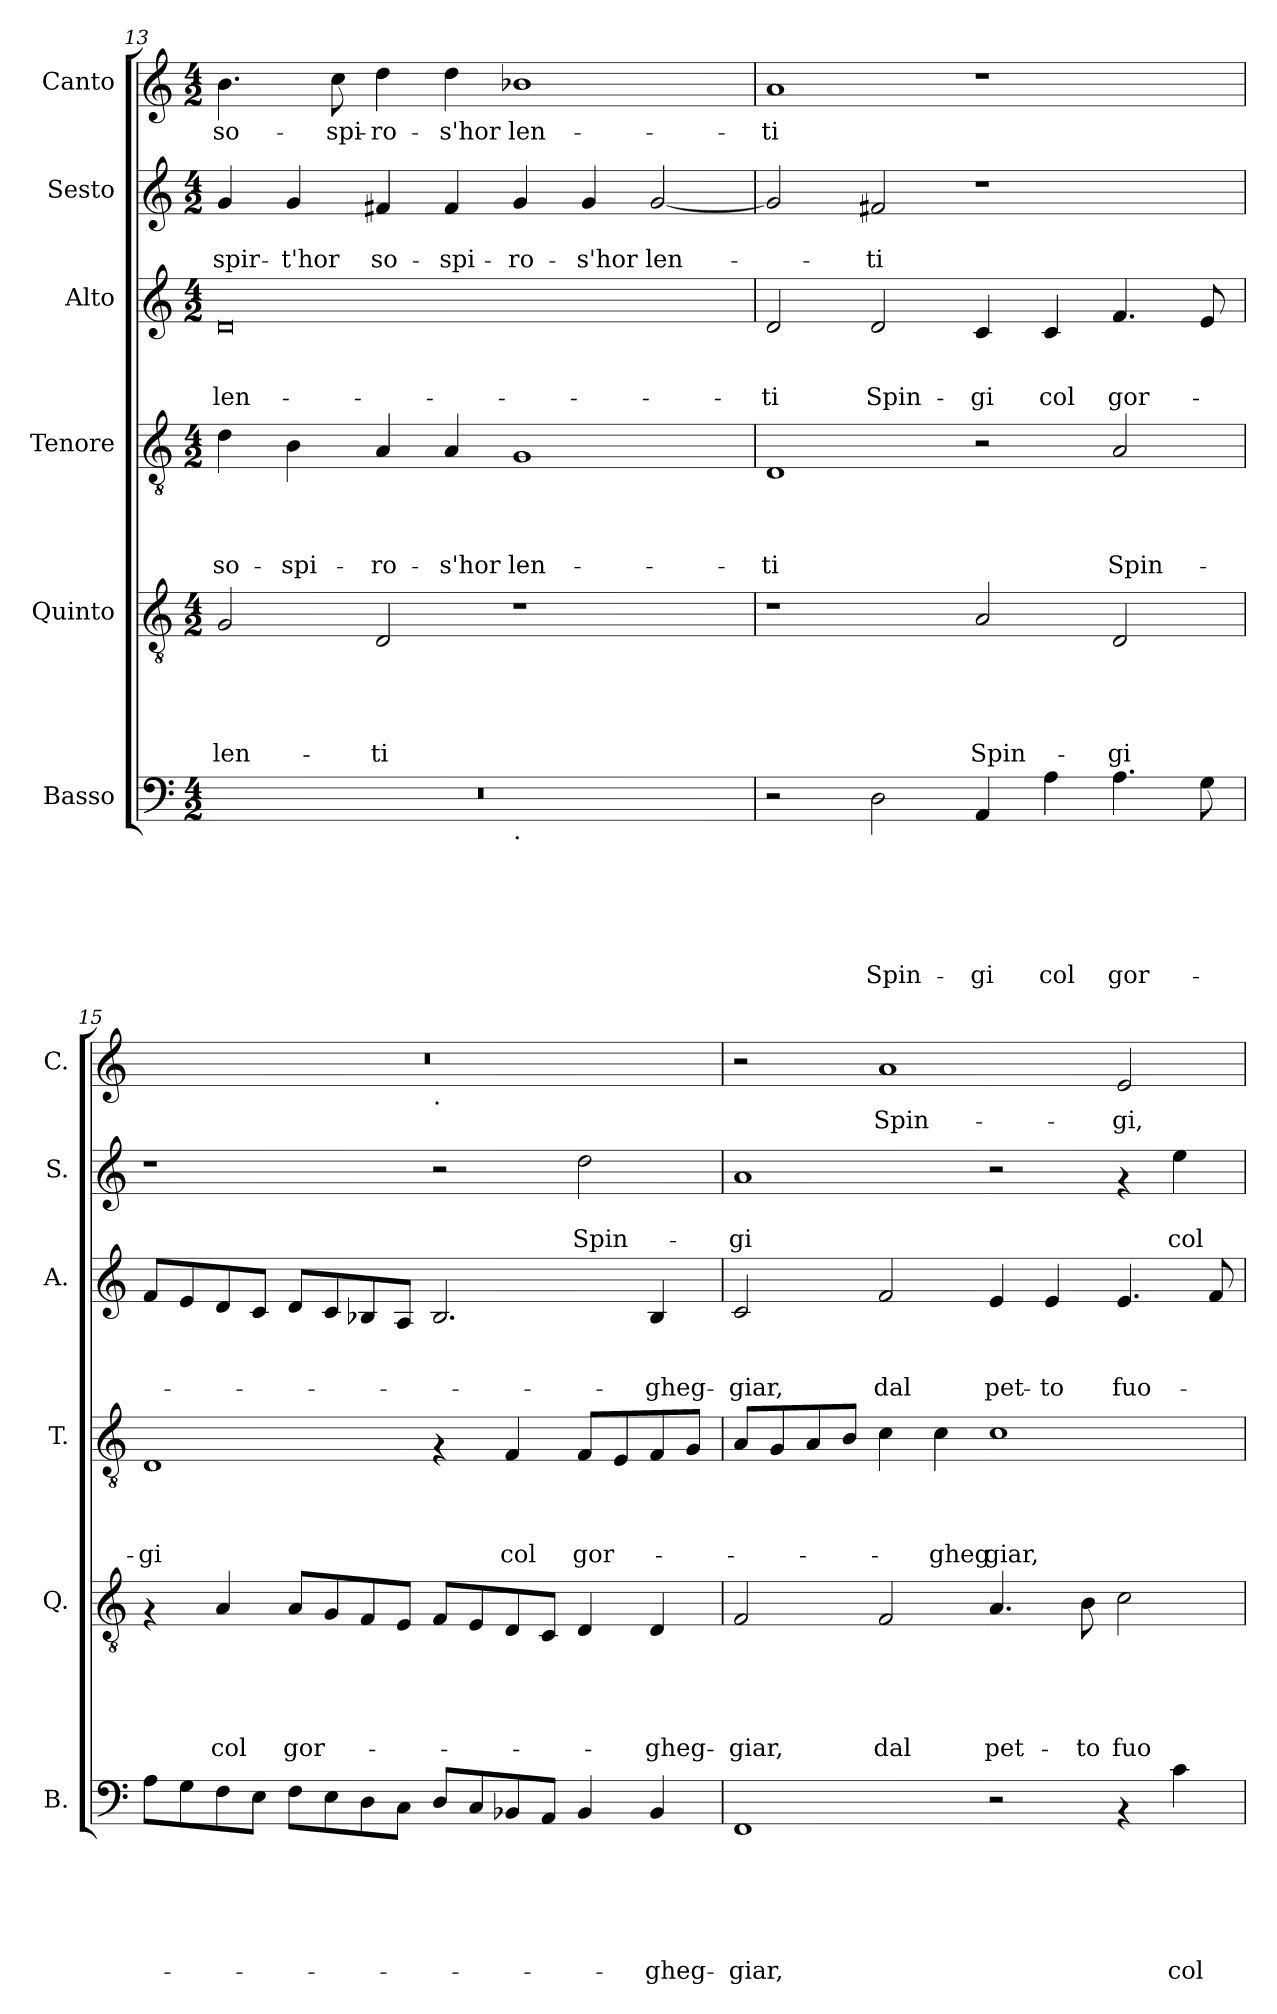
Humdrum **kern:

**kern	**text	**text	**text	**text	**text	**text	**kern	**text	**text	**text	**text	**text	**kern	**text	**text	**text	**text	**kern	**text	**text	**text	**kern	**text	**text	**kern	**text
*part6	*part6	*part6	*part6	*part6	*part6	*part6	*part5	*part5	*part5	*part5	*part5	*part5	*part4	*part4	*part4	*part4	*part4	*part3	*part3	*part3	*part3	*part2	*part2	*part2	*part1	*part1
*staff6	*staff6	*staff6	*staff6	*staff6	*staff6	*staff6	*staff5	*staff5	*staff5	*staff5	*staff5	*staff5	*staff4	*staff4	*staff4	*staff4	*staff4	*staff3	*staff3	*staff3	*staff3	*staff2	*staff2	*staff2	*staff1	*staff1
*I"Basso	*	*	*	*	*	*	*I"Quinto	*	*	*	*	*	*I"Tenore	*	*	*	*	*I"Alto	*	*	*	*I"Sesto	*	*	*I"Canto	*
*I'B.	*	*	*	*	*	*	*I'Q.	*	*	*	*	*	*I'T.	*	*	*	*	*I'A.	*	*	*	*I'S.	*	*	*I'C.	*
*clefF4	*	*	*	*	*	*	*clefGv2	*	*	*	*	*	*clefGv2	*	*	*	*	*clefG2	*	*	*	*clefG2	*	*	*clefG2	*
*k[]	*	*	*	*	*	*	*k[]	*	*	*	*	*	*k[]	*	*	*	*	*k[]	*	*	*	*k[]	*	*	*k[]	*
*C:	*	*	*	*	*	*	*C:	*	*	*	*	*	*C:	*	*	*	*	*C:	*	*	*	*C:	*	*	*C:	*
*M4/2	*	*	*	*	*	*	*M4/2	*	*	*	*	*	*M4/2	*	*	*	*	*M4/2	*	*	*	*M4/2	*	*	*M4/2	*
=13	=13	=13	=13	=13	=13	=13	=13	=13	=13	=13	=13	=13	=13	=13	=13	=13	=13	=13	=13	=13	=13	=13	=13	=13	=13	=13
!	!	!	!	!	!	!	!	!	!	!	!	!LO:LY:b	!	!	!	!	!LO:LY:b	!	!	!	!LO:LY:b	!	!	!LO:LY:b	!	!LO:LY:b
*^	*	*	*	*	*	*	*	*	*	*	*	*	*	*	*	*	*	*	*	*	*	*	*	*	*	*
0r	1ryy	.	.	.	.	.	.	2G/	.	.	.	.	len-	4d\	.	.	.	so-	0d	.	.	len-	4g/	.	spir-	4.b\	so-
!	!	!	!	!	!	!	!	!	!	!	!	!	!	!	!	!	!	!LO:LY:b	!	!	!	!	!	!	!LO:LY:b	!	!
.	.	.	.	.	.	.	.	.	.	.	.	.	.	4B\	.	.	.	-spi-	.	.	.	.	4g/	.	-t'hor	.	.
!	!	!	!	!	!	!	!	!	!	!	!	!	!	!	!	!	!	!	!	!	!	!	!	!	!	!	!LO:LY:b
.	.	.	.	.	.	.	.	.	.	.	.	.	.	.	.	.	.	.	.	.	.	.	.	.	.	8cc\	-spi-
!	!	!	!	!	!	!	!	!	!	!	!	!	!LO:LY:b	!	!	!	!	!LO:LY:b	!	!	!	!	!	!	!LO:LY:b	!	!LO:LY:b
.	.	.	.	.	.	.	.	2D/	.	.	.	.	-ti	4A/	.	.	.	-ro-	.	.	.	.	4f#X/	.	so-	4dd\	-ro-
!	!	!	!	!	!	!	!	!	!	!	!	!	!	!	!	!	!	!LO:LY:b	!	!	!	!	!	!	!LO:LY:b	!	!LO:LY:b
.	.	.	.	.	.	.	.	.	.	.	.	.	.	4A/	.	.	.	-s'hor	.	.	.	.	4f#/	.	-spi-	4dd\	-s'hor
!	!LO:TX:b:t=.	!	!	!	!	!	!	!	!	!	!	!	!	!	!	!	!	!	!	!	!	!	!	!	!	!	!
!	!	!	!	!	!	!	!	!	!	!	!	!	!	!	!	!	!	!LO:LY:b	!	!	!	!	!	!	!LO:LY:b	!	!LO:LY:b
.	1ryy	.	.	.	.	.	.	1r	.	.	.	.	.	1G	.	.	.	len-	.	.	.	.	4g/	.	-ro-	1b-X	len-
!	!	!	!	!	!	!	!	!	!	!	!	!	!	!	!	!	!	!	!	!	!	!	!	!	!LO:LY:b	!	!
.	.	.	.	.	.	.	.	.	.	.	.	.	.	.	.	.	.	.	.	.	.	.	4g/	.	-s'hor	.	.
!	!	!	!	!	!	!	!	!	!	!	!	!	!	!	!	!	!	!	!	!	!	!	!	!	!LO:LY:b	!	!
.	.	.	.	.	.	.	.	.	.	.	.	.	.	.	.	.	.	.	.	.	.	.	[<2g/	.	len-	.	.
=14	=14	=14	=14	=14	=14	=14	=14	=14	=14	=14	=14	=14	=14	=14	=14	=14	=14	=14	=14	=14	=14	=14	=14	=14	=14	=14	=14
!	!	!	!	!	!	!	!	!	!	!	!	!	!	!	!	!	!	!LO:LY:b	!	!	!	!LO:LY:b	!	!	!	!	!LO:LY:b
*v	*v	*	*	*	*	*	*	*	*	*	*	*	*	*	*	*	*	*	*	*	*	*	*	*	*	*	*
2r	.	.	.	.	.	.	1r	.	.	.	.	.	1D	.	.	.	-ti	2d/	.	.	-ti	2g/]	.	.	1a	-ti
!	!	!	!	!	!	!LO:LY:b	!	!	!	!	!	!	!	!	!	!	!	!	!	!	!LO:LY:b	!	!	!LO:LY:b	!	!
2D\	.	.	.	.	.	Spin-	.	.	.	.	.	.	.	.	.	.	.	2d/	.	.	Spin-	2f#X/	.	-ti	.	.
!	!	!	!	!	!	!LO:LY:b	!	!	!	!	!	!LO:LY:b	!	!	!	!	!	!	!	!	!LO:LY:b	!	!	!	!	!
4AA/	.	.	.	.	.	-gi	2A/	.	.	.	.	Spin-	2r	.	.	.	.	4c/	.	.	-gi	1r	.	.	1r	.
!	!	!	!	!	!	!LO:LY:b	!	!	!	!	!	!	!	!	!	!	!	!	!	!	!LO:LY:b	!	!	!	!	!
4A\	.	.	.	.	.	col	.	.	.	.	.	.	.	.	.	.	.	4c/	.	.	col	.	.	.	.	.
!	!	!	!	!	!	!LO:LY:b	!	!	!	!	!	!LO:LY:b	!	!	!	!	!LO:LY:b	!	!	!	!LO:LY:b	!	!	!	!	!
4.A\	.	.	.	.	.	gor-	2D/	.	.	.	.	-gi	2A/	.	.	.	Spin-	4.f/	.	.	gor-	.	.	.	.	.
8G\	.	.	.	.	.	.	.	.	.	.	.	.	.	.	.	.	.	8e/	.	.	.	.	.	.	.	.
!!LO:LB:g=z
=15	=15	=15	=15	=15	=15	=15	=15	=15	=15	=15	=15	=15	=15	=15	=15	=15	=15	=15	=15	=15	=15	=15	=15	=15	=15	=15
!	!	!	!	!	!	!	!	!	!	!	!	!	!	!	!	!	!LO:LY:b	!	!	!	!	!	!	!	!	!
*	*	*	*	*	*	*	*	*	*	*	*	*	*	*	*	*	*	*	*	*	*	*	*	*	*^	*
8A\L	.	.	.	.	.	.	4rF	.	.	.	.	.	1D	.	.	.	-gi	8f/L	.	.	.	1r	.	.	0r	1ryy	.
8G\	.	.	.	.	.	.	.	.	.	.	.	.	.	.	.	.	.	8e/	.	.	.	.	.	.	.	.	.
!	!	!	!	!	!	!	!	!	!	!	!	!LO:LY:b	!	!	!	!	!	!	!	!	!	!	!	!	!	!	!
8F\	.	.	.	.	.	.	4A/	.	.	.	.	col	.	.	.	.	.	8d/	.	.	.	.	.	.	.	.	.
8E\J	.	.	.	.	.	.	.	.	.	.	.	.	.	.	.	.	.	8c/J	.	.	.	.	.	.	.	.	.
!	!	!	!	!	!	!	!	!	!	!	!	!LO:LY:b	!	!	!	!	!	!	!	!	!	!	!	!	!	!	!
8F\L	.	.	.	.	.	.	8A/L	.	.	.	.	gor-	.	.	.	.	.	8d/L	.	.	.	.	.	.	.	.	.
8E\	.	.	.	.	.	.	8G/	.	.	.	.	.	.	.	.	.	.	8c/	.	.	.	.	.	.	.	.	.
8D\	.	.	.	.	.	.	8F/	.	.	.	.	.	.	.	.	.	.	8B-X/	.	.	.	.	.	.	.	.	.
8C\J	.	.	.	.	.	.	8E/J	.	.	.	.	.	.	.	.	.	.	8A/J	.	.	.	.	.	.	.	.	.
!	!	!	!	!	!	!	!	!	!	!	!	!	!	!	!	!	!	!	!	!	!	!	!	!	!	!LO:TX:b:t=.	!
8D/L	.	.	.	.	.	.	8F/L	.	.	.	.	.	4rF	.	.	.	.	2.B-/	.	.	.	2r	.	.	.	1ryy	.
8C/	.	.	.	.	.	.	8E/	.	.	.	.	.	.	.	.	.	.	.	.	.	.	.	.	.	.	.	.
!	!	!	!	!	!	!	!	!	!	!	!	!	!	!	!	!	!LO:LY:b	!	!	!	!	!	!	!	!	!	!
8BB-X/	.	.	.	.	.	.	8D/	.	.	.	.	.	4F/	.	.	.	col	.	.	.	.	.	.	.	.	.	.
8AA/J	.	.	.	.	.	.	8C/J	.	.	.	.	.	.	.	.	.	.	.	.	.	.	.	.	.	.	.	.
!	!	!	!	!	!	!	!	!	!	!	!	!	!	!	!	!	!LO:LY:b	!	!	!	!	!	!	!LO:LY:b	!	!	!
4BB-/	.	.	.	.	.	.	4D/	.	.	.	.	.	8F/L	.	.	.	gor-	.	.	.	.	2dd\	.	Spin-	.	.	.
.	.	.	.	.	.	.	.	.	.	.	.	.	8E/	.	.	.	.	.	.	.	.	.	.	.	.	.	.
!	!	!	!	!	!	!LO:LY:b	!	!	!	!	!	!LO:LY:b	!	!	!	!	!	!	!	!	!LO:LY:b	!	!	!	!	!	!
4BB-/	.	.	.	.	.	-gheg-	4D/	.	.	.	.	-gheg-	8F/	.	.	.	.	4B-/	.	.	-gheg-	.	.	.	.	.	.
.	.	.	.	.	.	.	.	.	.	.	.	.	8G/J	.	.	.	.	.	.	.	.	.	.	.	.	.	.
=16	=16	=16	=16	=16	=16	=16	=16	=16	=16	=16	=16	=16	=16	=16	=16	=16	=16	=16	=16	=16	=16	=16	=16	=16	=16	=16	=16
!	!	!	!	!	!	!LO:LY:b	!	!	!	!	!	!LO:LY:b	!	!	!	!	!	!	!	!	!LO:LY:b	!	!	!LO:LY:b	!	!	!
*	*	*	*	*	*	*	*	*	*	*	*	*	*	*	*	*	*	*	*	*	*	*	*	*	*v	*v	*
1FF	.	.	.	.	.	-giar,	2F/	.	.	.	.	-giar,	8A/L	.	.	.	.	2c/	.	.	-giar,	1a	.	-gi	2r	.
.	.	.	.	.	.	.	.	.	.	.	.	.	8G/	.	.	.	.	.	.	.	.	.	.	.	.	.
.	.	.	.	.	.	.	.	.	.	.	.	.	8A/	.	.	.	.	.	.	.	.	.	.	.	.	.
.	.	.	.	.	.	.	.	.	.	.	.	.	8B/J	.	.	.	.	.	.	.	.	.	.	.	.	.
!	!	!	!	!	!	!	!	!	!	!	!	!LO:LY:b	!	!	!	!	!	!	!	!	!LO:LY:b	!	!	!	!	!LO:LY:b
.	.	.	.	.	.	.	2F/	.	.	.	.	dal	4c\	.	.	.	.	2f/	.	.	dal	.	.	.	1a	Spin-
!	!	!	!	!	!	!	!	!	!	!	!	!	!	!	!	!	!LO:LY:b	!	!	!	!	!	!	!	!	!
.	.	.	.	.	.	.	.	.	.	.	.	.	4c\	.	.	.	-gheg	.	.	.	.	.	.	.	.	.
!	!	!	!	!	!	!	!	!	!	!	!	!LO:LY:b	!	!	!	!	!LO:LY:b	!	!	!	!LO:LY:b	!	!	!	!	!
2r	.	.	.	.	.	.	4.A/	.	.	.	.	pet-	1c	.	.	.	giar,	4e/	.	.	pet-	2r	.	.	.	.
!	!	!	!	!	!	!	!	!	!	!	!	!	!	!	!	!	!	!	!	!	!LO:LY:b	!	!	!	!	!
.	.	.	.	.	.	.	.	.	.	.	.	.	.	.	.	.	.	4e/	.	.	-to	.	.	.	.	.
!	!	!	!	!	!	!	!	!	!	!	!	!LO:LY:b	!	!	!	!	!	!	!	!	!	!	!	!	!	!
.	.	.	.	.	.	.	8B\	.	.	.	.	-to	.	.	.	.	.	.	.	.	.	.	.	.	.	.
!	!	!	!	!	!	!	!	!	!	!	!	!LO:LY:b	!	!	!	!	!	!	!	!	!LO:LY:b	!	!	!	!	!LO:LY:b
4rAA	.	.	.	.	.	.	2c\	.	.	.	.	fuo-	.	.	.	.	.	4.e/	.	.	fuo-	4rf	.	.	2e/	-gi,
!	!	!	!	!	!	!LO:LY:b	!	!	!	!	!	!	!	!	!	!	!	!	!	!	!	!	!	!LO:LY:b	!	!
4c\	.	.	.	.	.	col	.	.	.	.	.	.	.	.	.	.	.	.	.	.	.	4ee\	.	col	.	.
.	.	.	.	.	.	.	.	.	.	.	.	.	.	.	.	.	.	8f/	.	.	.	.	.	.	.	.
=	=	=	=	=	=	=	=	=	=	=	=	=	=	=	=	=	=	=	=	=	=	=	=	=	=	=
*-	*-	*-	*-	*-	*-	*-	*-	*-	*-	*-	*-	*-	*-	*-	*-	*-	*-	*-	*-	*-	*-	*-	*-	*-	*-	*-
